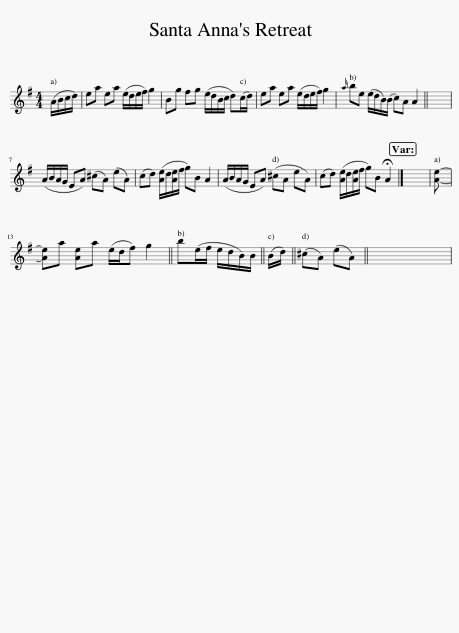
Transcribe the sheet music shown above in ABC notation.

X:1
L:1/8
M:4/4
I:linebreak $
K:G
V:1 treble
V:1
 (A/B/c/d/) | ea ea (e/d/e/f/) g2 | Bg fg (e/d/B/c/ d)(c/d/) | ea ea (e/d/e/f/) g2 |{a} be (e/d/B/)(B/ c)A A2 || %5
 x8 |$ (A/B/A/G/ EA) (^cA) (eA) | (cd) ([Ae]/d/[Ae]/f/ g)B A2 | (A/B/A/G/ EA) (^cA eA) | (cd) ([Ae]/d/[Ae]/f/ g)B !fermata!A2 |] %10
 x8 | [Ae]- |$ [Ae]a [Ae]a (e/d/f) g2 || b(e/f/ e/d/B/)B/ || (B/d/) || %15
 (^cA) (eA) || x8 | %17
